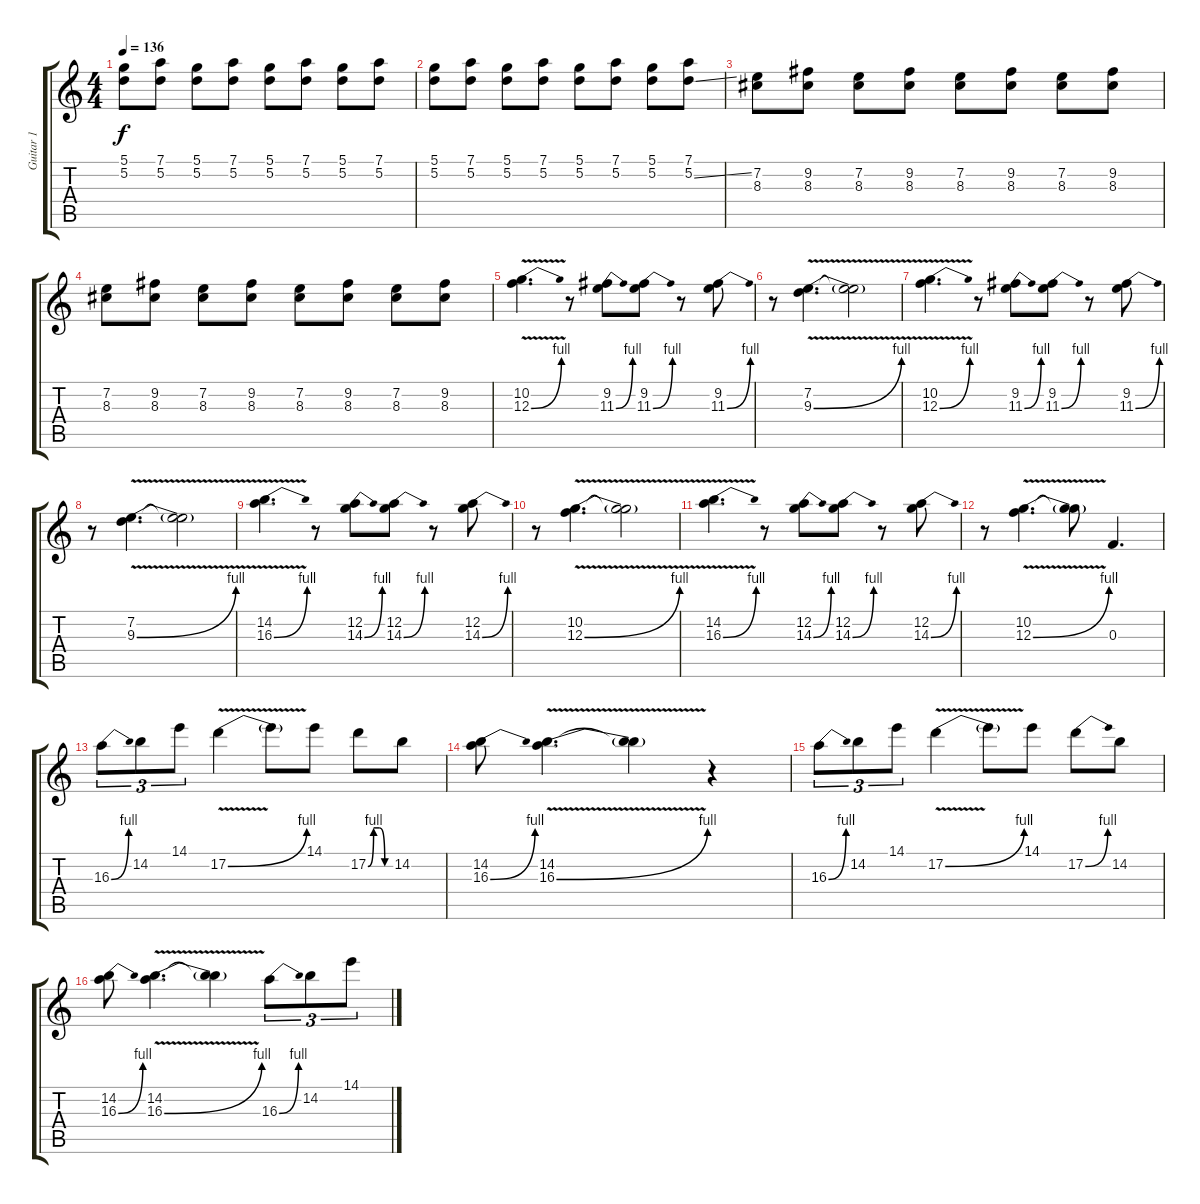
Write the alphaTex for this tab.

\track ("Guitar 1" "Guitar 1") {instrument distortionguitar}
\staff {score tabs}
\tuning (D4 A3 F3 C3 G2 D2) {hide}
\ts (4 4)
\tempo 136
\clef g2
\ks c
(5.1 5.2).8{dy f} (7.1 5.2).8 (5.1 5.2).8 (7.1 5.2).8 (5.1 5.2).8 (7.1 5.2).8 (5.1 5.2).8 (7.1 5.2).8 |
(5.1 5.2).8 (7.1 5.2).8 (5.1 5.2).8 (7.1 5.2).8 (5.1 5.2).8 (7.1 5.2).8 (5.1 5.2).8 (7.1 5.2{ss}).8 |
(7.2 8.3).8 (9.2 8.3).8 (7.2 8.3).8 (9.2 8.3).8 (7.2 8.3).8 (9.2 8.3).8 (7.2 8.3).8 (9.2 8.3).8 |
(7.2 8.3).8 (9.2 8.3).8 (7.2 8.3).8 (9.2 8.3).8 (7.2 8.3).8 (9.2 8.3).8 (7.2 8.3).8 (9.2 8.3).8 |
(10.2{v} 12.3{be (bend 0 0 60 4) v}).4{d} r.8 (9.2 11.3{be (bend 0 0 60 4)}).8 (9.2 11.3{be (bend 0 0 60 4)}).8 r.8 (9.2 11.3{be (bend 0 0 60 4)}).8 |
r.8 (7.2{v} 9.3{be (bend 0 0 60 4) v}).4{d} (7.2{t} 9.3{t}).2 |
(10.2{v} 12.3{be (bend 0 0 60 4) v}).4{d} r.8 (9.2 11.3{be (bend 0 0 60 4)}).8 (9.2 11.3{be (bend 0 0 60 4)}).8 r.8 (9.2 11.3{be (bend 0 0 60 4)}).8 |
r.8 (7.2{v} 9.3{be (bend 0 0 60 4) v}).4{d} (7.2{t} 9.3{t}).2 |
(14.2{v} 16.3{be (bend 0 0 60 4) v}).4{d} r.8 (12.2 14.3{be (bend 0 0 60 4)}).8 (12.2 14.3{be (bend 0 0 60 4)}).8 r.8 (12.2 14.3{be (bend 0 0 60 4)}).8 |
r.8 (10.2{v} 12.3{be (bend 0 0 60 4) v}).4{d} (10.2{t} 12.3{t}).2 |
(14.2{v} 16.3{be (bend 0 0 60 4) v}).4{d} r.8 (12.2 14.3{be (bend 0 0 60 4)}).8 (12.2 14.3{be (bend 0 0 60 4)}).8 r.8 (12.2 14.3{be (bend 0 0 60 4)}).8 |
r.8 (10.2{v} 12.3{be (bend 0 0 60 4) v}).4{d} (10.2{t} 12.3{t}).8 0.3.4{d} |
16.3{be (bend 0 0 60 4)}.8{tu (3 2)} 14.2.8{tu (3 2)} 14.1.8{tu (3 2)} 17.2{be (bend 0 0 60 4) v}.4 17.2{t}.8 14.1.8 17.2{be (custom 0 0 15 4 30 4 45 0 60 0)}.8 14.2.8 |
(14.2 16.3{be (bend 0 0 60 4)}).8 (14.2{v} 16.3{be (bend 0 0 60 4) v}).4{d} (14.2{t} 16.3{t}).4 r.4 |
16.3{be (bend 0 0 60 4)}.8{tu (3 2)} 14.2.8{tu (3 2)} 14.1.8{tu (3 2)} 17.2{be (bend 0 0 60 4) v}.4 17.2{t}.8 14.1.8 17.2{be (bend 0 0 60 4)}.8 14.2.8 |
(14.2 16.3{be (bend 0 0 60 4)}).8 (14.2{v} 16.3{be (bend 0 0 60 4) v}).4{d} (14.2{t} 16.3{t}).4 16.3{be (bend 0 0 60 4)}.8{tu (3 2)} 14.2.8{tu (3 2)} 14.1.8{tu (3 2)}
